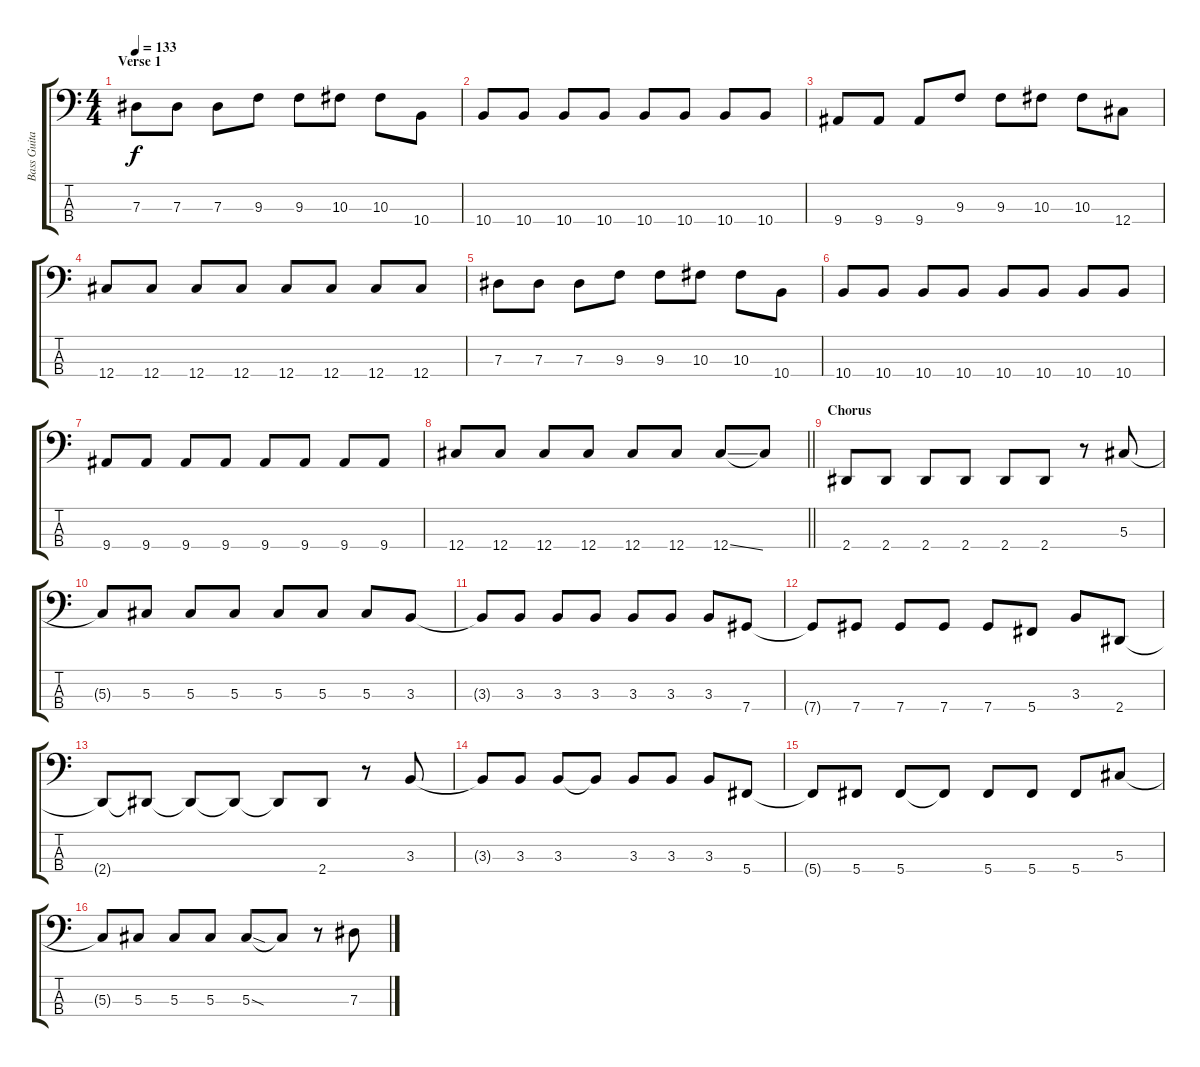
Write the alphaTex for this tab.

\track ("Bass Guitar" "Bass Guita") {instrument electricbassfinger}
\staff {score tabs}
\tuning (Gb2 Db2 Ab1 Db1) {hide}
\ts (4 4)
\section ("" "Verse 1")
\tempo 133
\clef f4
\ks c
7.3.8{dy f volume 13} 7.3.8 7.3.8 9.3.8 9.3.8 10.3.8 10.3.8 10.4.8 |
10.4.8 10.4.8 10.4.8 10.4.8 10.4.8 10.4.8 10.4.8 10.4.8 |
9.4.8 9.4.8 9.4.8 9.3.8 9.3.8 10.3.8 10.3.8 12.4.8 |
12.4.8 12.4.8 12.4.8 12.4.8 12.4.8 12.4.8 12.4.8 12.4.8 |
7.3.8 7.3.8 7.3.8 9.3.8 9.3.8 10.3.8 10.3.8 10.4.8 |
10.4.8 10.4.8 10.4.8 10.4.8 10.4.8 10.4.8 10.4.8 10.4.8 |
9.4.8 9.4.8 9.4.8 9.4.8 9.4.8 9.4.8 9.4.8 9.4.8 |
\barLineRight lightlight
12.4.8 12.4.8 12.4.8 12.4.8 12.4.8 12.4.8 12.4{ss}.8 12.4{t}.8 |
\section ("" "Chorus")
2.4.8 2.4.8 2.4.8 2.4.8 2.4.8 2.4.8 r.8 5.3.8 |
5.3{t}.8 5.3.8 5.3.8 5.3.8 5.3.8 5.3.8 5.3.8 3.3.8 |
3.3{t}.8 3.3.8 3.3.8 3.3.8 3.3.8 3.3.8 3.3.8 7.4.8 |
7.4{t}.8 7.4.8 7.4.8 7.4.8 7.4.8 5.4.8 3.3.8 2.4.8 |
2.4{t}.8 2.4{t}.8 2.4{t}.8 2.4{t}.8 2.4{t}.8 2.4.8 r.8 3.3.8 |
3.3{t}.8 3.3.8 3.3.8 3.3{t}.8 3.3.8 3.3.8 3.3.8 5.4.8 |
5.4{t}.8 5.4.8 5.4.8 5.4{t}.8 5.4.8 5.4.8 5.4.8 5.3.8 |
5.3{t}.8 5.3.8 5.3.8 5.3.8 5.3{sod}.8 5.3{t}.8 r.8 7.3.8
